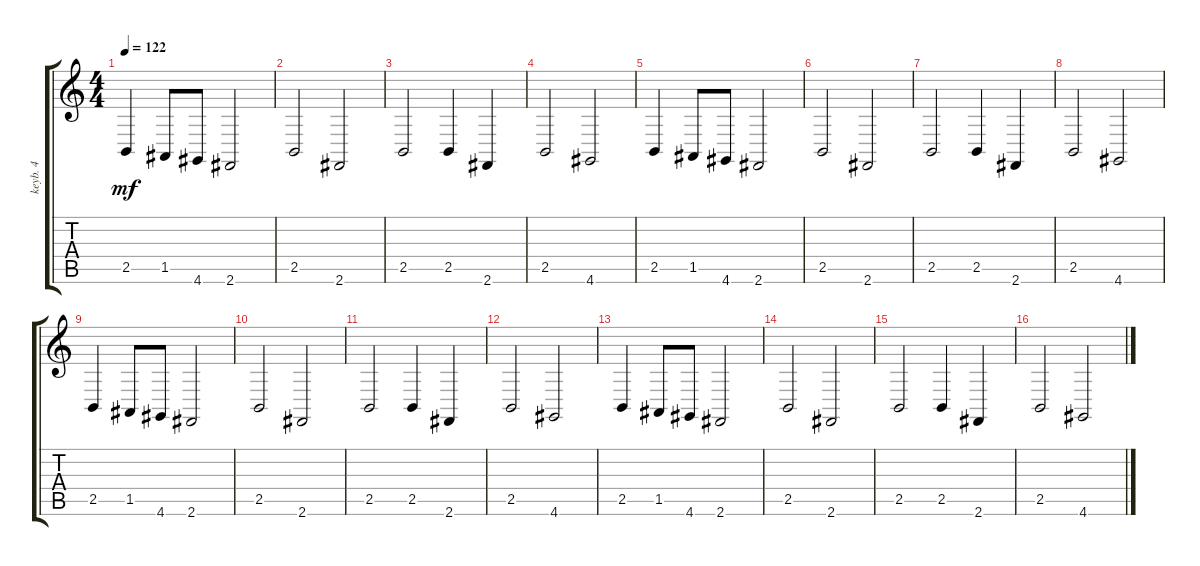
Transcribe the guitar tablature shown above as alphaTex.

\track ("keyb. 4" "keyb. 4") {instrument trumpet}
\staff {score tabs}
\tuning (E4 B3 G3 D3 A2 E2) {hide}
\ts (4 4)
\tempo 122
\clef g2
\ks c
2.5.4{dy mf} 1.5.8 4.6.8 2.6.2 |
2.5.2 2.6.2 |
2.5.2 2.5.4 2.6.4 |
2.5.2 4.6.2 |
2.5.4 1.5.8 4.6.8 2.6.2 |
2.5.2 2.6.2 |
2.5.2 2.5.4 2.6.4 |
2.5.2 4.6.2 |
2.5.4 1.5.8 4.6.8 2.6.2 |
2.5.2 2.6.2 |
2.5.2 2.5.4 2.6.4 |
2.5.2 4.6.2 |
2.5.4 1.5.8 4.6.8 2.6.2 |
2.5.2 2.6.2 |
2.5.2 2.5.4 2.6.4 |
2.5.2 4.6.2
